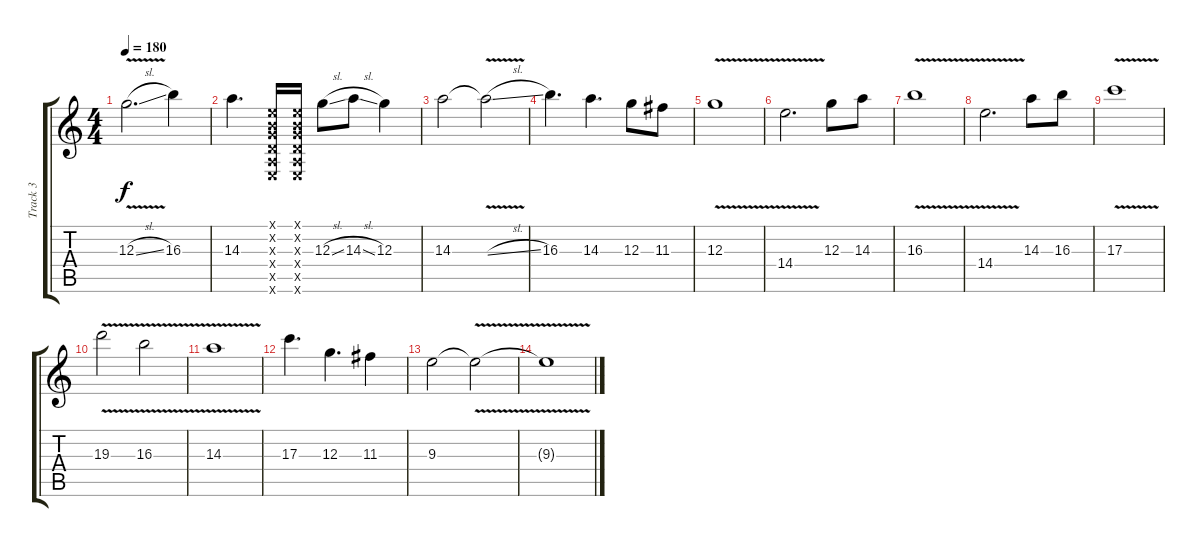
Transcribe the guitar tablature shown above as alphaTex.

\track ("Track 3" "Track 3") {instrument distortionguitar}
\staff {score tabs}
\tuning (E4 B3 G3 D3 A2 E2) {hide}
\ts (4 4)
\tempo 180
\clef g2
\ks c
12.3{v sl}.2{d dy f} 16.3.4 |
14.3.4{d} (0.1{x} 0.2{x} 0.3{x} 0.4{x} 0.5{x} 0.6{x}).16 (0.1{x} 0.2{x} 0.3{x} 0.4{x} 0.5{x} 0.6{x}).16 12.3{sl}.8 14.3{sl}.8 12.3.4 |
14.3.2 14.3{v sl t}.2 |
16.3.4{d} 14.3.4{d} 12.3.8 11.3.8 |
12.3{v}.1 |
14.4{v}.2{d} 12.3.8 14.3.8 |
16.3{v}.1 |
14.4{v}.2{d} 14.3.8 16.3.8 |
17.3{v}.1 |
19.3{v}.2 16.3{v}.2 |
14.3{v}.1 |
17.3.4{d} 12.3.4{d} 11.3.4 |
9.3.2 9.3{v t}.2{volume 3} |
9.3{v t}.1
